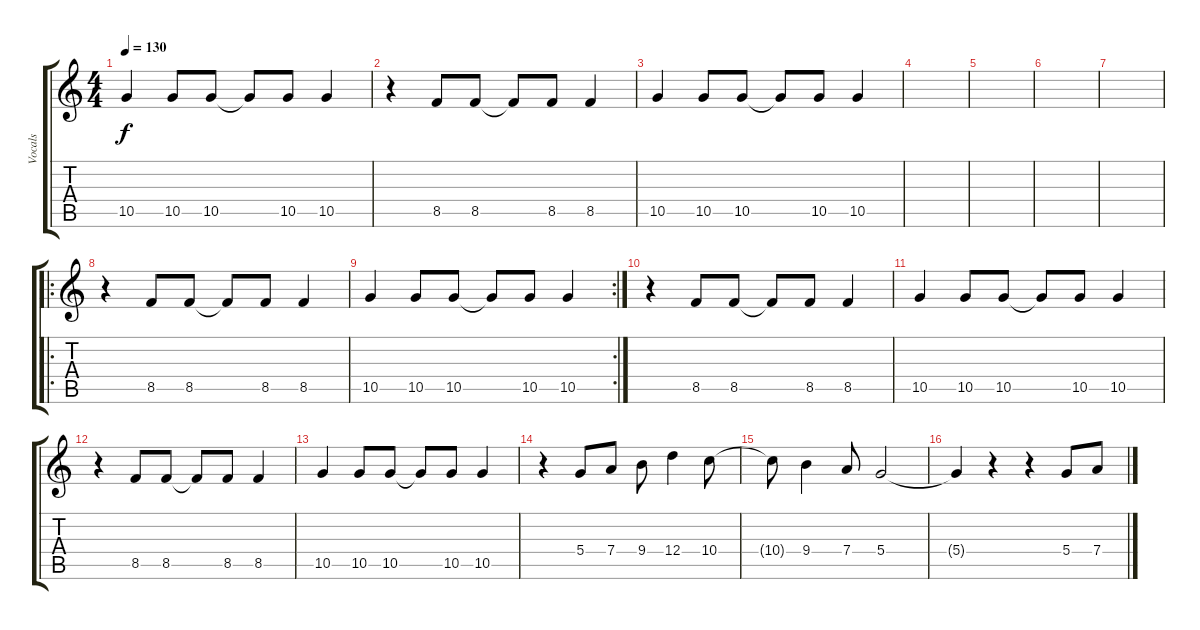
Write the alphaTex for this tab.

\track ("Vocals" "Vocals") {instrument electricguitarclean}
\staff {score tabs}
\tuning (E4 B3 G3 D3 A2 E2) {hide}
\ts (4 4)
\tempo 130
\clef g2
\ks c
10.5.4{dy f} 10.5.8 10.5.8 10.5{t}.8 10.5.8 10.5.4 |
r.4 8.5.8 8.5.8 8.5{t}.8 8.5.8 8.5.4 |
10.5.4 10.5.8 10.5.8 10.5{t}.8 10.5.8 10.5.4 |
|
|
|
|
\ro
r.4 8.5.8 8.5.8 8.5{t}.8 8.5.8 8.5.4 |
\rc 2
10.5.4 10.5.8 10.5.8 10.5{t}.8 10.5.8 10.5.4 |
r.4 8.5.8 8.5.8 8.5{t}.8 8.5.8 8.5.4 |
10.5.4 10.5.8 10.5.8 10.5{t}.8 10.5.8 10.5.4 |
r.4 8.5.8 8.5.8 8.5{t}.8 8.5.8 8.5.4 |
10.5.4 10.5.8 10.5.8 10.5{t}.8 10.5.8 10.5.4 |
r.4 5.4.8 7.4.8 9.4.8 12.4.4 10.4.8 |
10.4{t}.8 9.4.4 7.4.8 5.4.2 |
5.4{t}.4 r.4 r.4 5.4.8 7.4.8
